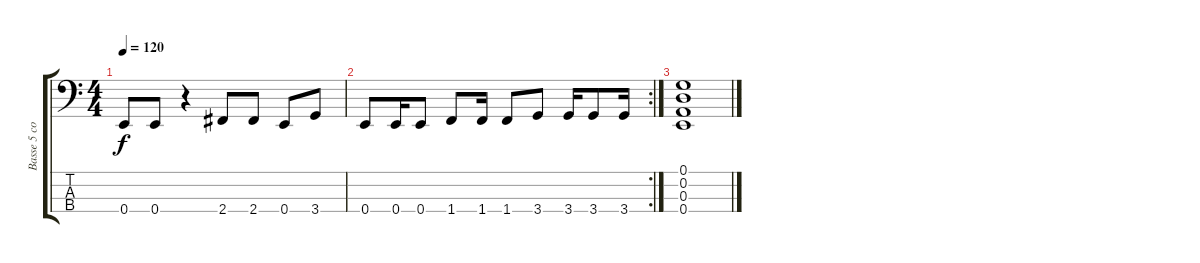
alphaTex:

\track ("Basse 5 cordes E2" "Basse 5 co") {instrument electricbassfinger}
\staff {score tabs}
\tuning (G2 D2 A1 E1) {hide}
\ts (4 4)
\tempo 120
\clef f4
\ks c
0.4.8{dy f} 0.4.8 r.4 2.4.8 2.4.8 0.4.8 3.4.8 |
\rc 2
0.4.8 0.4.16 0.4.8 1.4.8 1.4.16 1.4.8 3.4.8 3.4.16 3.4.8 3.4.16 |
(0.1 0.2 0.3 0.4).1
